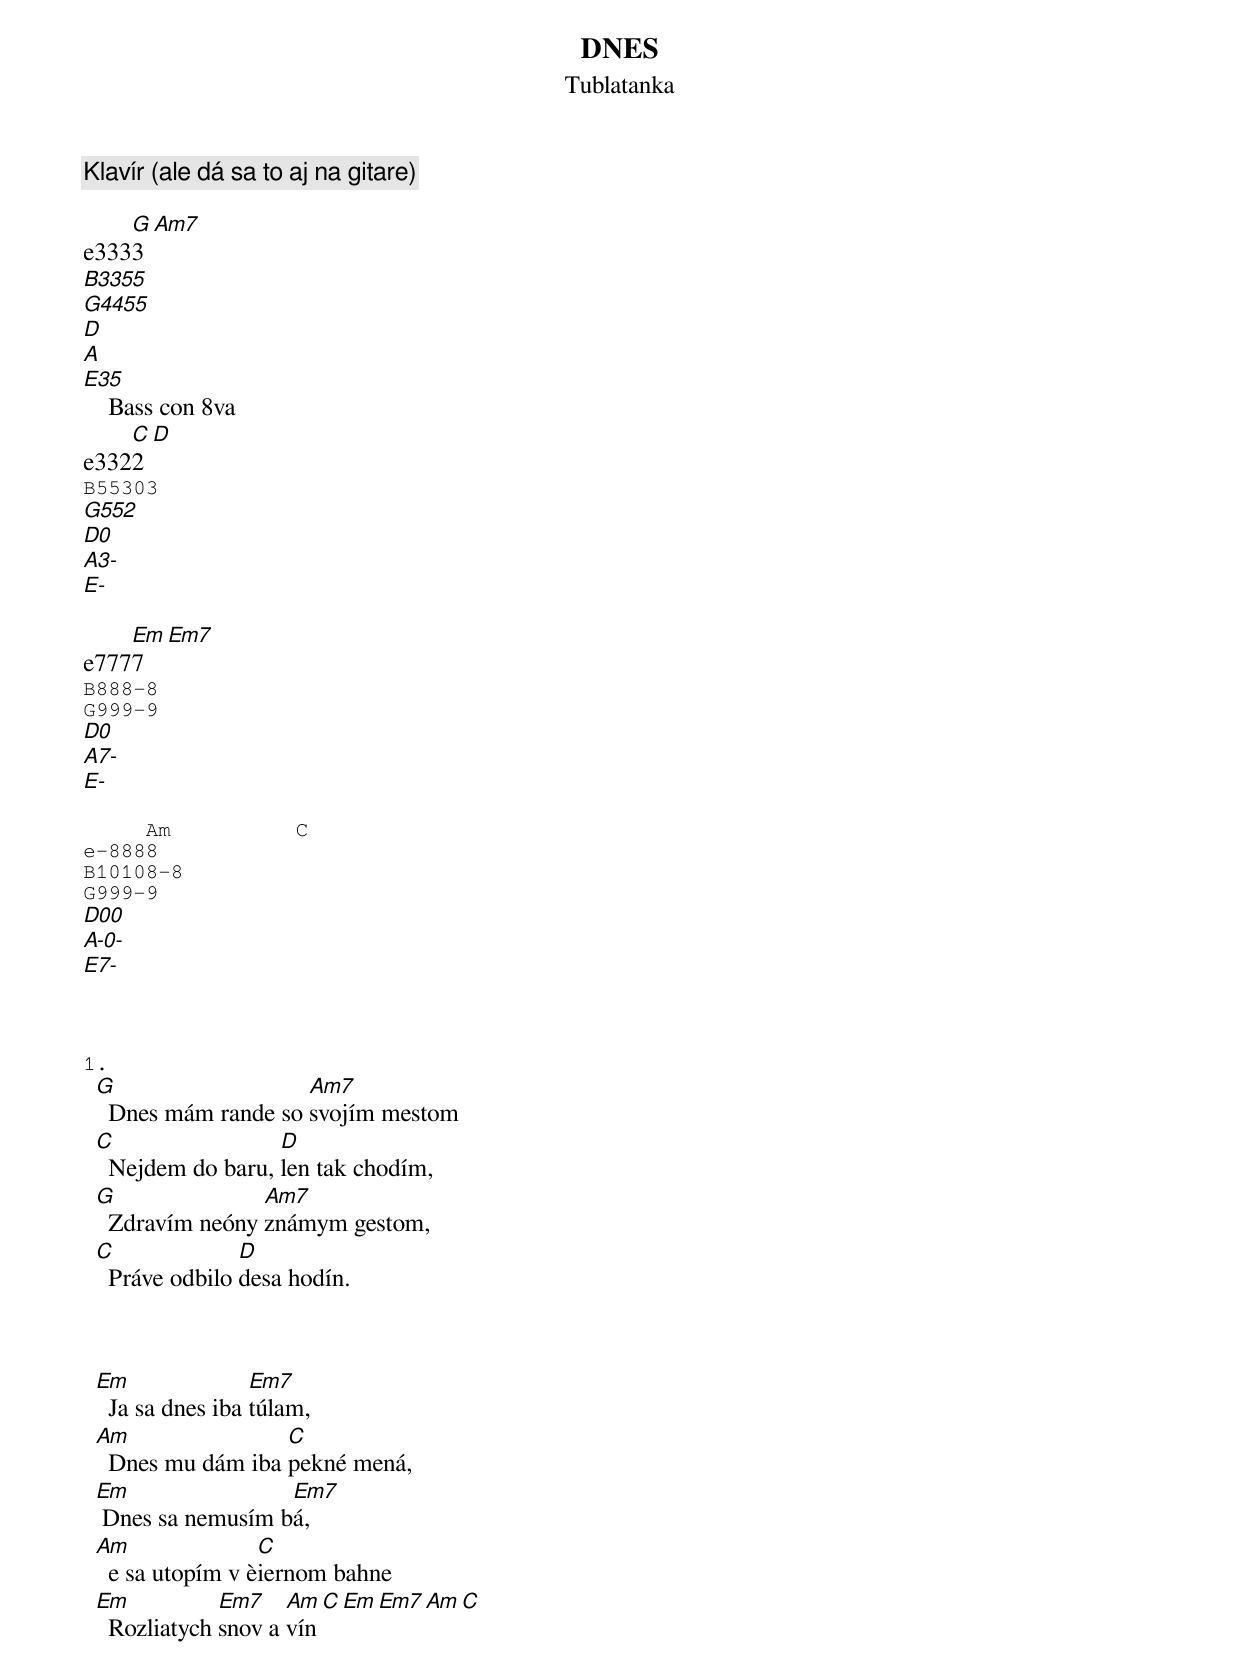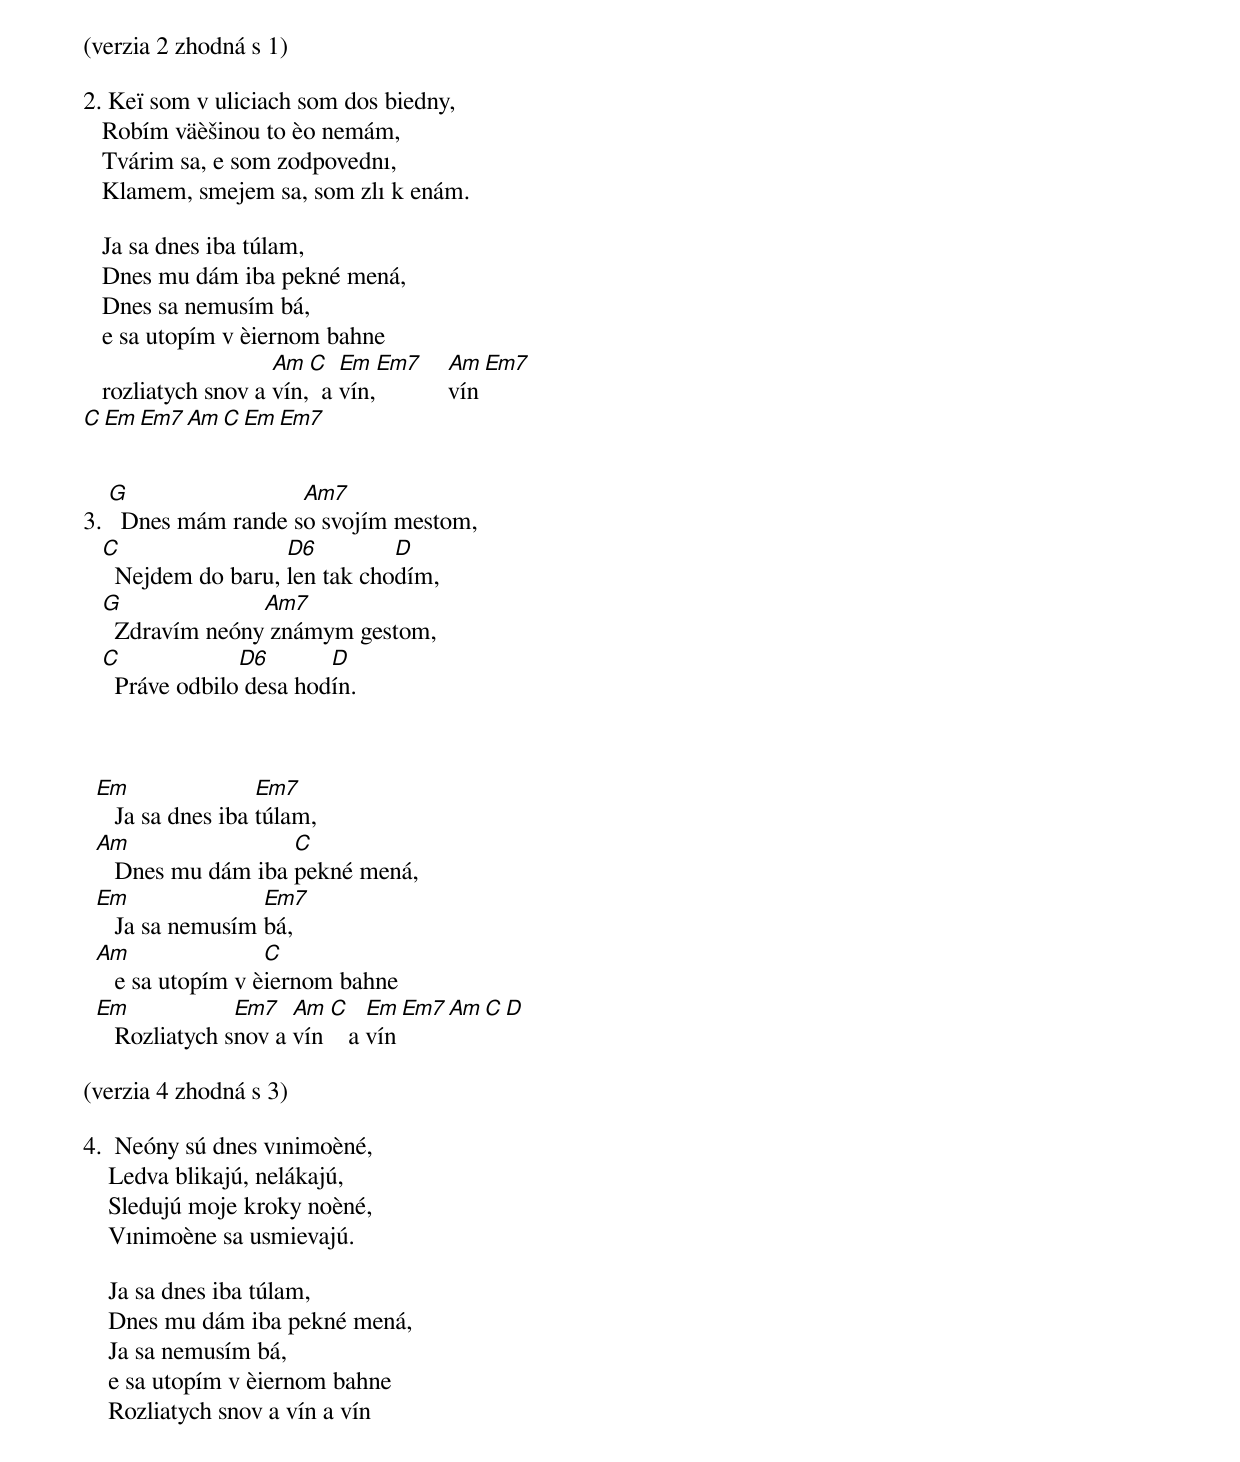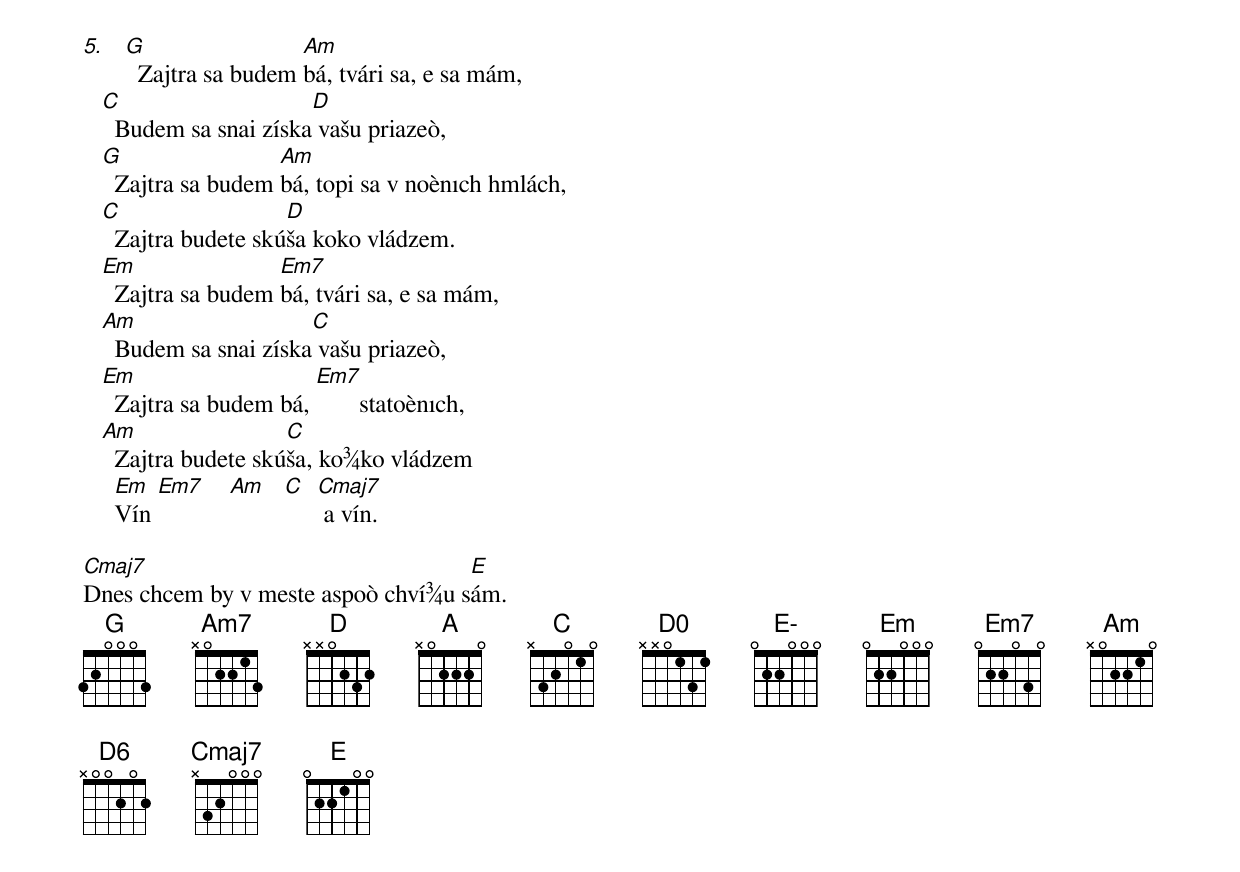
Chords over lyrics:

DNES
Tublatanka

Klavír (ale dá sa to aj na gitare)

    G            Am7
e3333
B3355
G4455
D
A
E35
    Bass con 8va
    C            D
e3322
B55303
G552
D0
A3-
E-

    Em           Em7
e7777
B888-8
G999-9
D0
A7-
E-

     Am          C
e-8888
B10108-8
G999-9
D00
A-0-
E7-



1.
  G                   Am7
    Dnes mám rande so svojím mestom
  C                 D
    Nejdem do baru, len tak chodím,
  G               Am7
    Zdravím neóny známym gestom,
  C              D
    Práve odbilo desa hodín.



  Em               Em7
    Ja sa dnes iba túlam,
  Am                C
    Dnes mu dám iba pekné mená,
  Em                Em7
   Dnes sa nemusím bá,
  Am               C
    e sa utopím v èiernom bahne
  Em           Em7    Am   C  Em  Em7  Am  C
    Rozliatych snov a vín

(verzia 2 zhodná s 1)

2. Keï som v uliciach som dos biedny,
   Robím väèšinou to èo nemám,
   Tvárim sa, e som zodpovednı,
   Klamem, smejem sa, som zlı k enám.

   Ja sa dnes iba túlam,
   Dnes mu dám iba pekné mená,
   Dnes sa nemusím bá,
   e sa utopím v èiernom bahne
                     Am  C   Em  Em7 Am Em7
   rozliatych snov a vín,  a vín,    vín
                     C  Em Em7 Am C Em Em7


   G                 Am7
3.   Dnes mám rande so svojím mestom,
   C                 D6         D
     Nejdem do baru, len tak chodím,
   G              Am7
     Zdravím neóny známym gestom,
   C             D6       D
     Práve odbilo desa hodín.



  Em                Em7
     Ja sa dnes iba túlam,
  Am                 C
     Dnes mu dám iba pekné mená,
  Em               Em7
     Ja sa nemusím bá,
  Am                C
     e sa utopím v èiernom bahne
  Em             Em7   Am  C    Em  Em7 Am C D
     Rozliatych snov a vín    a vín

(verzia 4 zhodná s 3)

4.  Neóny sú dnes vınimoèné,
    Ledva blikajú, nelákajú,
    Sledujú moje kroky noèné,
    Vınimoène sa usmievajú.

    Ja sa dnes iba túlam,
    Dnes mu dám iba pekné mená,
    Ja sa nemusím bá,
    e sa utopím v èiernom bahne
    Rozliatych snov a vín a vín



5. G                 Am
     Zajtra sa budem bá, tvári sa, e sa mám,
   C                    D
     Budem sa snai získa vašu priazeò,
   G                 Am
     Zajtra sa budem bá, topi sa v noènıch hmlách,
   C                  D
     Zajtra budete skúša koko vládzem.
   Em                Em7
     Zajtra sa budem bá, tvári sa, e sa mám,
   Am                   C
     Budem sa snai získa vašu priazeò,
   Em                    Em7
     Zajtra sa budem bá,        statoènıch,
   Am                 C
     Zajtra budete skúša, ko¾ko vládzem
     Em  Em7 Am C Cmaj7
     Vín           a vín.

Cmaj7                               E
Dnes chcem by v meste aspoò chví¾u sám.
